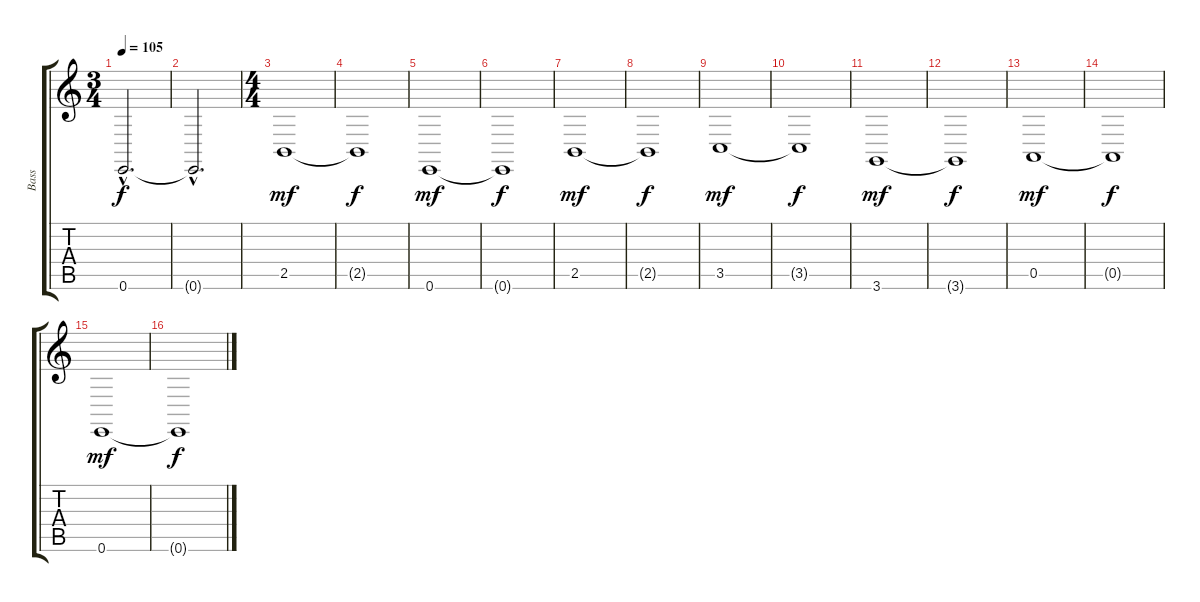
\track ("Bass" "Bass") {instrument synthvoice}
\staff {score tabs}
\tuning (E4 B3 G3 D3 A2 E2) {hide}
\ts (3 4)
\tempo 105
\clef g2
\ks c
0.6{hac t}.2{d dy f} |
0.6{hac t}.2{d} |
\ts (4 4)
2.5.1{dy mf} |
2.5{t}.1{dy f} |
0.6.1{dy mf} |
0.6{t}.1{dy f} |
2.5.1{dy mf} |
2.5{t}.1{dy f} |
3.5.1{dy mf} |
3.5{t}.1{dy f} |
3.6.1{dy mf} |
3.6{t}.1{dy f} |
0.5.1{dy mf} |
0.5{t}.1{dy f} |
0.6.1{dy mf} |
0.6{t}.1{dy f}
